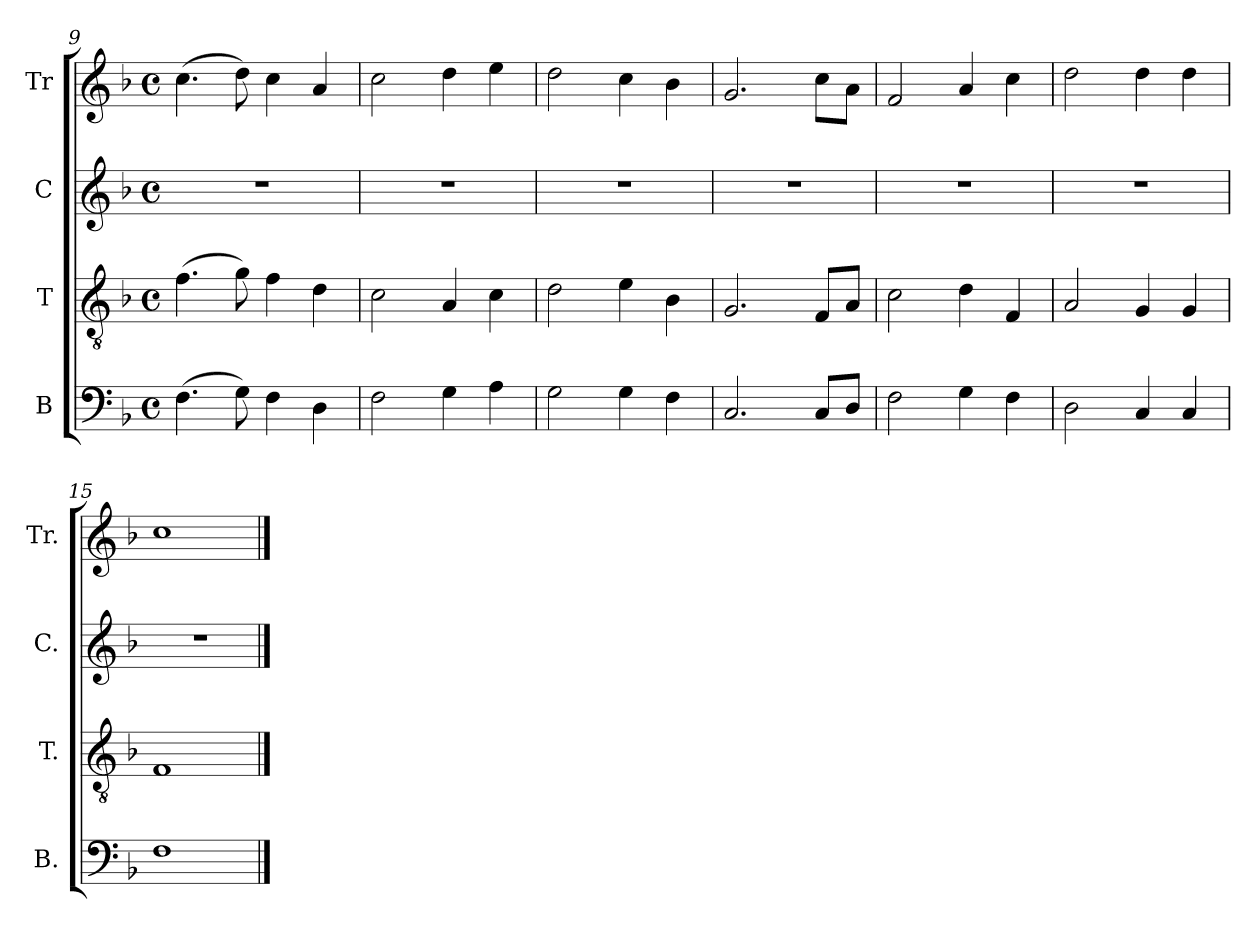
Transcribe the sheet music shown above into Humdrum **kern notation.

**kern	**kern	**kern	**kern
*part4	*part3	*part2	*part1
*staff4	*staff3	*staff2	*staff1
*I"B	*I"T	*I"C	*I"Tr
*I'B.	*I'T.	*I'C.	*I'Tr.
*clefF4	*clefGv2	*clefG2	*clefG2
*k[b-]	*k[b-]	*k[b-]	*k[b-]
*M4/4	*M4/4	*M4/4	*M4/4
*met(c)	*met(c)	*met(c)	*met(c)
=9	=9	=9	=9
(>4.F!\	(>4.f!\	1r	(>4.cc!\
8G!\)	8g!\)	.	8dd!\)
4F!\	4f!\	.	4cc!\
4D!\	4d!\	.	4a!/
=10	=10	=10	=10
2F!\	2c!\	1r	2cc!\
4G!\	4A!/	.	4dd!\
4A!\	4c!\	.	4ee!\
=11	=11	=11	=11
2G!\	2d!\	1r	2dd!\
4G!\	4e!\	.	4cc!\
4F!\	4B-!\	.	4b-!\
=12	=12	=12	=12
2.C!/	2.G!/	1r	2.g!/
8C!/L	8F!/L	.	8cc!\L
8D!/J	8A!/J	.	8a!\J
=13	=13	=13	=13
2F!\	2c!\	1r	2f!/
4G!\	4d!\	.	4a!/
4F!\	4F!/	.	4cc!\
=14	=14	=14	=14
2D!\	2A!/	1r	2dd!\
4C!/	4G!/	.	4dd!\
4C!/	4G!/	.	4dd!\
=15	=15	=15	=15
1F!	1F!	1r	1cc!
==	==	==	==
*-	*-	*-	*-
